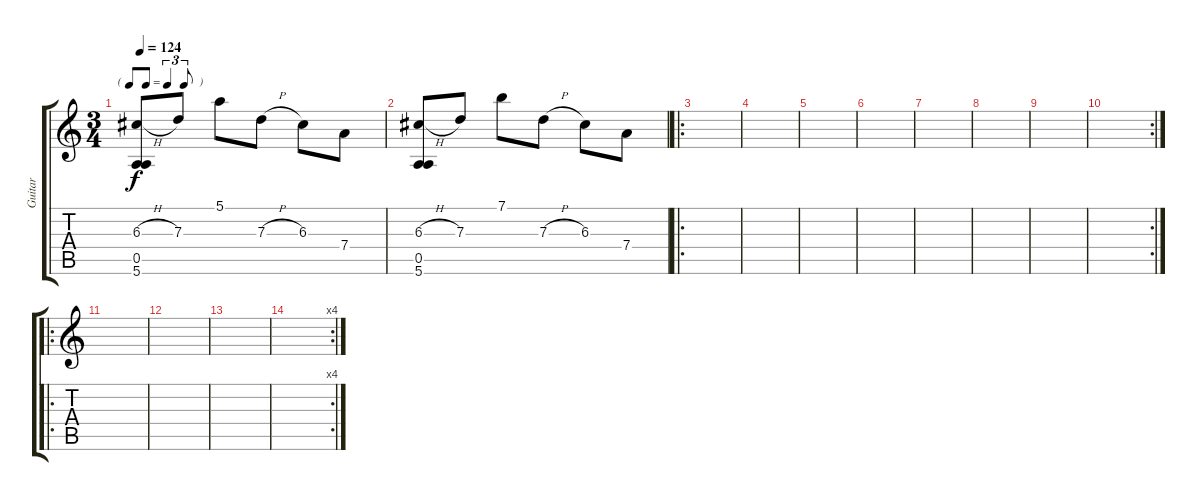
\track ("Guitar" "Guitar") {instrument acousticguitarnylon}
\staff {score tabs}
\tuning (E4 B3 G3 D3 A2 E2) {hide}
\ts (3 4)
\tf triplet8th
\tempo 124
\clef g2
\ks c
(6.3{h} 0.5 5.6).8{dy f} 7.3.8 5.1.8 7.3{h}.8 6.3.8 7.4.8 |
(6.3{h} 0.5 5.6).8 7.3.8 7.1.8 7.3{h}.8 6.3.8 7.4.8 |
\ro
|
|
|
|
|
|
|
\rc 2
|
\ro
|
|
|
\rc 4
